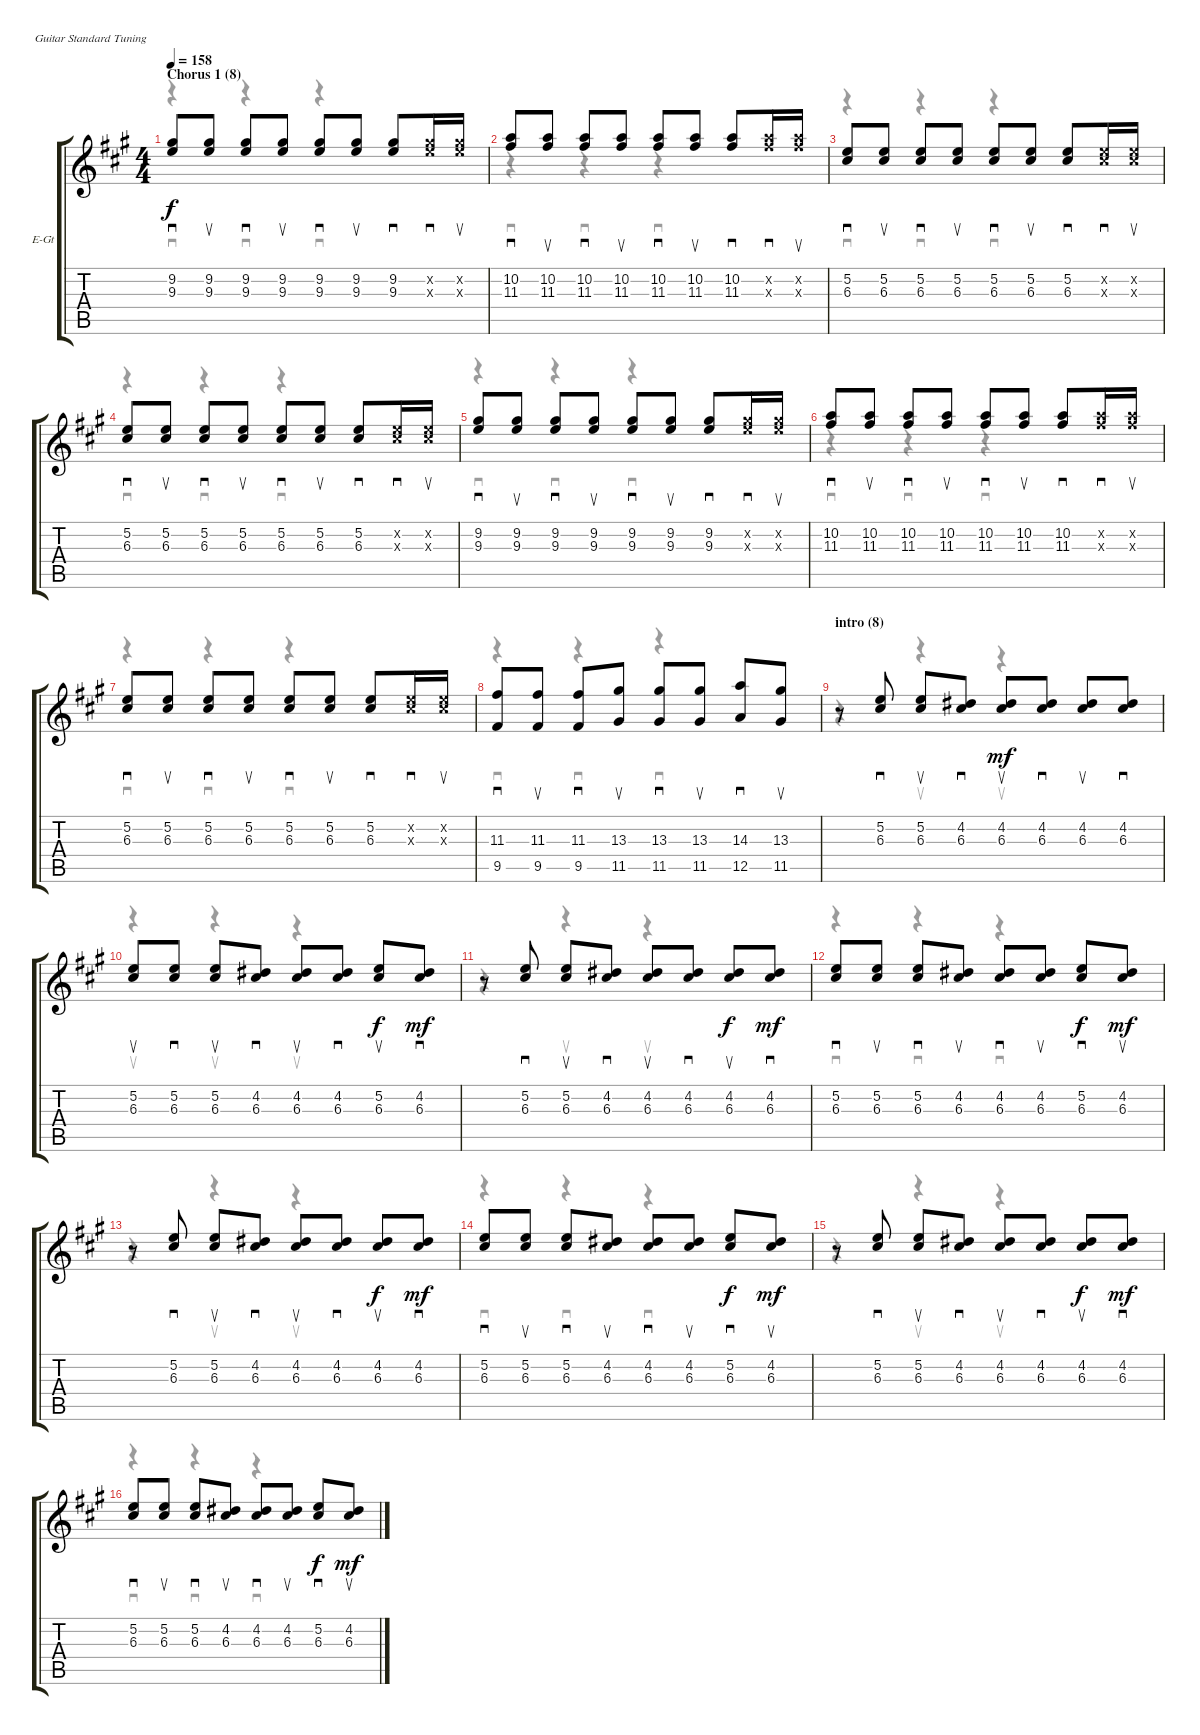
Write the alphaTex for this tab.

\bracketExtendMode groupsimilarinstruments
\firstSystemTrackNameOrientation horizontal
\otherSystemsTrackNameOrientation horizontal
\track ("Guitar 2" "E-Gt") {instrument distortionguitar}
\staff {score tabs}
\tuning (E4 B3 G3 D3 A2 E2)
\voice
\ts (4 4)
\section ("" "Chorus 1 (8)")
\tempo 158
\clef g2
\ks a
(9.2 9.3).8{sd dy f} (9.2 9.3).8{su} (9.2 9.3).8{sd} (9.2 9.3).8{su} (9.2 9.3).8{sd} (9.2 9.3).8{su} (9.2 9.3).8{sd} (9.2{x} 9.3{x}).16{sd} (9.2{x} 9.3{x}).16{su} |
(10.2 11.3).8{sd} (10.2 11.3).8{su} (10.2 11.3).8{sd} (10.2 11.3).8{su} (10.2 11.3).8{sd} (10.2 11.3).8{su} (10.2 11.3).8{sd} (10.2{x} 11.3{x}).16{sd} (10.2{x} 11.3{x}).16{su} |
(5.2 6.3).8{sd} (5.2 6.3).8{su} (5.2 6.3).8{sd} (5.2 6.3).8{su} (5.2 6.3).8{sd} (5.2 6.3).8{su} (5.2 6.3).8{sd} (5.2{x} 6.3{x}).16{sd} (5.2{x} 6.3{x}).16{su} |
(5.2 6.3).8{sd} (5.2 6.3).8{su} (5.2 6.3).8{sd} (5.2 6.3).8{su} (5.2 6.3).8{sd} (5.2 6.3).8{su} (5.2 6.3).8{sd} (5.2{x} 6.3{x}).16{sd} (5.2{x} 6.3{x}).16{su} |
(9.2 9.3).8{sd} (9.2 9.3).8{su} (9.2 9.3).8{sd} (9.2 9.3).8{su} (9.2 9.3).8{sd} (9.2 9.3).8{su} (9.2 9.3).8{sd} (9.2{x} 9.3{x}).16{sd} (9.2{x} 9.3{x}).16{su} |
(10.2 11.3).8{sd} (10.2 11.3).8{su} (10.2 11.3).8{sd} (10.2 11.3).8{su} (10.2 11.3).8{sd} (10.2 11.3).8{su} (10.2 11.3).8{sd} (10.2{x} 11.3{x}).16{sd} (10.2{x} 11.3{x}).16{su} |
(5.2 6.3).8{sd} (5.2 6.3).8{su} (5.2 6.3).8{sd} (5.2 6.3).8{su} (5.2 6.3).8{sd} (5.2 6.3).8{su} (5.2 6.3).8{sd} (5.2{x} 6.3{x}).16{sd} (5.2{x} 6.3{x}).16{su} |
(11.3 9.5).8{sd} (11.3 9.5).8{su} (11.3 9.5).8{sd} (13.3 11.5).8{su} (13.3 11.5).8{sd} (13.3 11.5).8{su} (14.3 12.5).8{sd} (13.3 11.5).8{su} |
\section ("" "intro (8)")
r.8 (5.2 6.3).8{sd} (5.2 6.3).8{su} (4.2 6.3).8{sd} (4.2 6.3).8{su dy mf} (4.2 6.3).8{sd} (4.2 6.3).8{su} (4.2 6.3).8{sd} |
(5.2 6.3).8{su} (5.2 6.3).8{sd} (5.2 6.3).8{su} (4.2 6.3).8{sd} (4.2 6.3).8{su} (4.2 6.3).8{sd} (5.2 6.3).8{su dy f} (4.2 6.3).8{sd dy mf} |
r.8 (5.2 6.3).8{sd} (5.2 6.3).8{su} (4.2 6.3).8{sd} (4.2 6.3).8{su} (4.2 6.3).8{sd} (4.2 6.3).8{su dy f} (4.2 6.3).8{sd dy mf} |
(5.2 6.3).8{sd} (5.2 6.3).8{su} (5.2 6.3).8{sd} (4.2 6.3).8{su} (4.2 6.3).8{sd} (4.2 6.3).8{su} (5.2 6.3).8{sd dy f} (4.2 6.3).8{su dy mf} |
r.8 (5.2 6.3).8{sd} (5.2 6.3).8{su} (4.2 6.3).8{sd} (4.2 6.3).8{su} (4.2 6.3).8{sd} (4.2 6.3).8{su dy f} (4.2 6.3).8{sd dy mf} |
(5.2 6.3).8{sd} (5.2 6.3).8{su} (5.2 6.3).8{sd} (4.2 6.3).8{su} (4.2 6.3).8{sd} (4.2 6.3).8{su} (5.2 6.3).8{sd dy f} (4.2 6.3).8{su dy mf} |
r.8 (5.2 6.3).8{sd} (5.2 6.3).8{su} (4.2 6.3).8{sd} (4.2 6.3).8{su} (4.2 6.3).8{sd} (4.2 6.3).8{su dy f} (4.2 6.3).8{sd dy mf} |
(5.2 6.3).8{sd} (5.2 6.3).8{su} (5.2 6.3).8{sd} (4.2 6.3).8{su} (4.2 6.3).8{sd} (4.2 6.3).8{su} (5.2 6.3).8{sd dy f} (4.2 6.3).8{su dy mf}
\voice
\clef g2
\ottava regular
\simile none
\ks a
r.4{sd dy mf} r.4{sd} r.4{sd} |
r.4{sd} r.4{sd} r.4{sd} |
r.4{sd} r.4{sd} r.4{sd} |
r.4{sd} r.4{sd} r.4{sd} |
r.4{sd} r.4{sd} r.4{sd} |
r.4{sd} r.4{sd} r.4{sd} |
r.4{sd} r.4{sd} r.4{sd} |
r.4{sd} r.4{sd} r.4{sd} |
r.4 r.4{su} r.4{su} |
r.4{su} r.4{su} r.4{su} |
r.4 r.4{su} r.4{su} |
r.4{sd} r.4{sd} r.4{sd} |
r.4 r.4{su} r.4{su} |
r.4{sd} r.4{sd} r.4{sd} |
r.4 r.4{su} r.4{su} |
r.4{sd} r.4{sd} r.4{sd}
